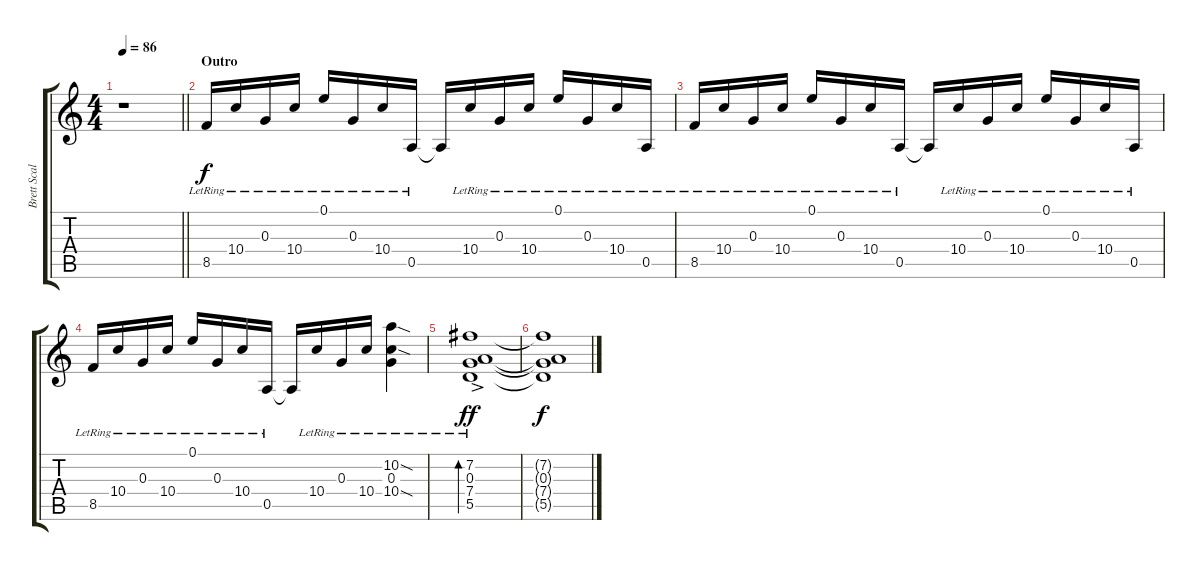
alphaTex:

\track ("Brett Scallions (Rhythm Guitar)" "Brett Scal") {instrument electricguitarclean}
\staff {score tabs}
\tuning (E4 B3 G3 D3 A2 E2) {hide}
\ts (4 4)
\tempo 86
\clef g2
\barLineRight lightlight
\ks c
r.1{dy f} |
\section ("" "Outro")
8.5{lr}.16 10.4{lr}.16 0.3{lr}.16 10.4{lr}.16 0.1{lr}.16 0.3{lr}.16 10.4{lr}.16 0.5{lr}.16 0.5{t}.16 10.4{lr}.16 0.3{lr}.16 10.4{lr}.16 0.1{lr}.16 0.3{lr}.16 10.4{lr}.16 0.5{lr}.16 |
8.5{lr}.16 10.4{lr}.16 0.3{lr}.16 10.4{lr}.16 0.1{lr}.16 0.3{lr}.16 10.4{lr}.16 0.5{lr}.16 0.5{t}.16 10.4{lr}.16 0.3{lr}.16 10.4{lr}.16 0.1{lr}.16 0.3{lr}.16 10.4{lr}.16 0.5{lr}.16 |
8.5{lr}.16 10.4{lr}.16 0.3{lr}.16 10.4{lr}.16 0.1{lr}.16 0.3{lr}.16 10.4{lr}.16 0.5{lr}.16 0.5{t}.16 10.4{lr}.16 0.3{lr}.16 10.4{lr}.16 (10.2{sod lr} 0.3{lr} 10.4{sod lr}).4 |
(7.2{ac lr} 0.3{ac lr} 7.4{ac lr} 5.5{ac lr}).1{bd 240 dy ff} |
(7.2{t} 0.3{t} 7.4{t} 5.5{t}).1{dy f}
